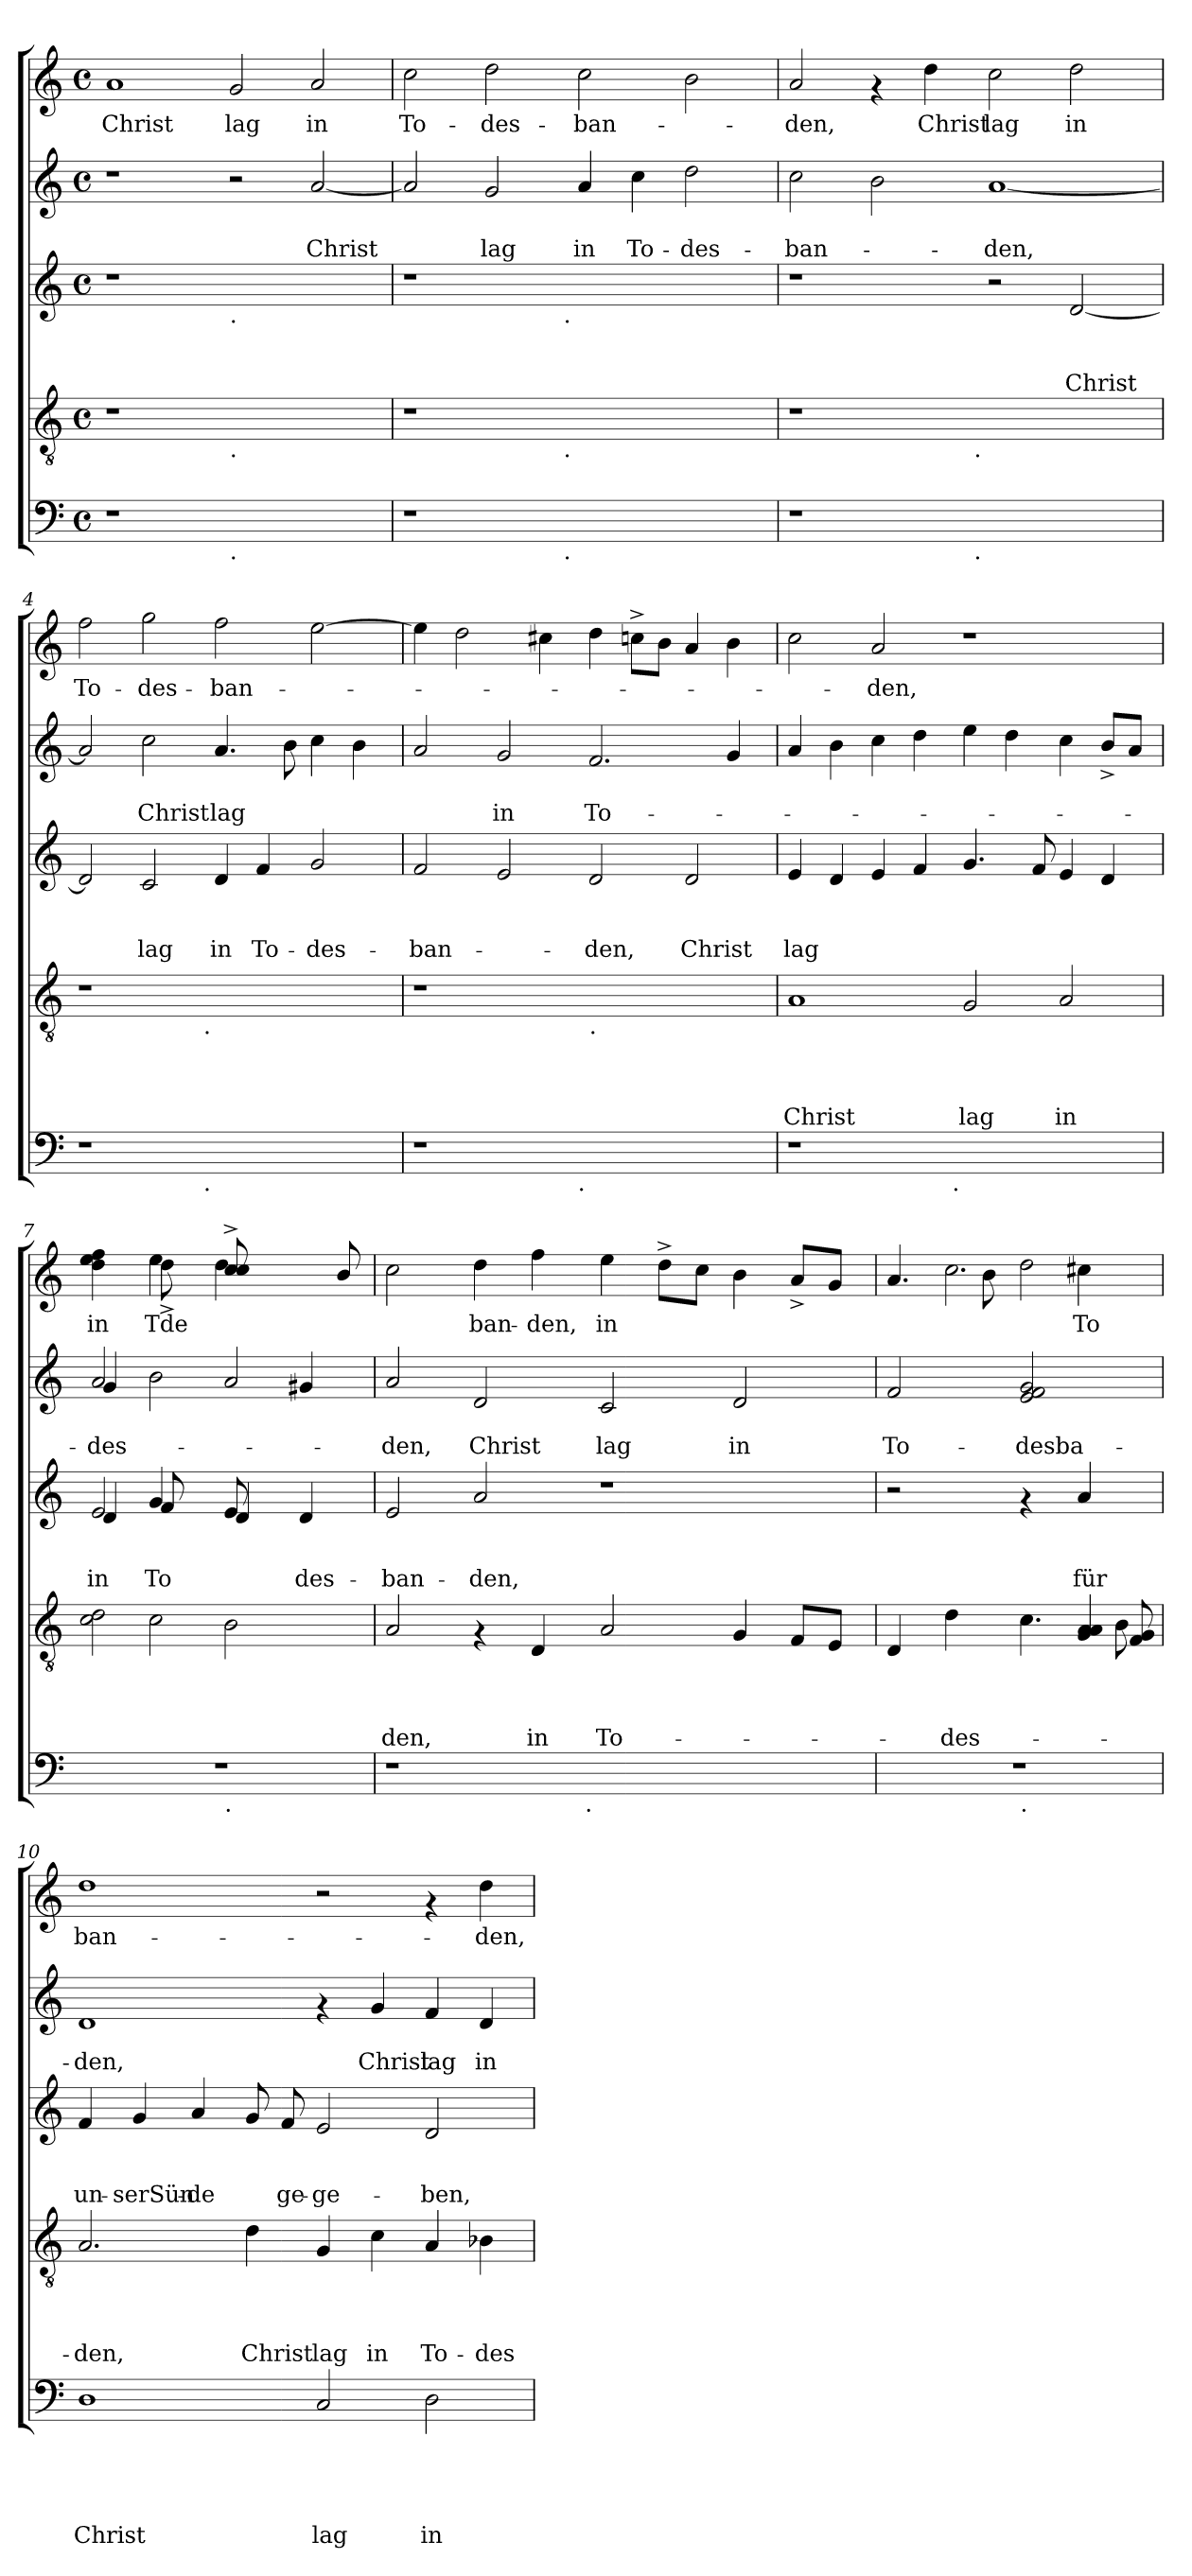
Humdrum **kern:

**kern	**text	**text	**text	**text	**text	**kern	**text	**text	**text	**text	**kern	**text	**text	**text	**kern	**text	**text	**kern	**text
*part5	*part5	*part5	*part5	*part5	*part5	*part4	*part4	*part4	*part4	*part4	*part3	*part3	*part3	*part3	*part2	*part2	*part2	*part1	*part1
*staff5	*staff5	*staff5	*staff5	*staff5	*staff5	*staff4	*staff4	*staff4	*staff4	*staff4	*staff3	*staff3	*staff3	*staff3	*staff2	*staff2	*staff2	*staff1	*staff1
*clefF4	*	*	*	*	*	*clefGv2	*	*	*	*	*clefG2	*	*	*	*clefG2	*	*	*clefG2	*
*k[]	*	*	*	*	*	*k[]	*	*	*	*	*k[]	*	*	*	*k[]	*	*	*k[]	*
*C:	*	*	*	*	*	*C:	*	*	*	*	*C:	*	*	*	*C:	*	*	*C:	*
*M4/4	*	*	*	*	*	*M4/4	*	*	*	*	*M4/4	*	*	*	*M4/4	*	*	*M4/4	*
*met(c)	*	*	*	*	*	*met(c)	*	*	*	*	*met(c)	*	*	*	*met(c)	*	*	*met(c)	*
=1	=1	=1	=1	=1	=1	=1	=1	=1	=1	=1	=1	=1	=1	=1	=1	=1	=1	=1	=1
!	!	!	!	!	!	!	!	!	!	!	!	!	!	!	!	!	!	!	!LO:LY:b
1r	.	.	.	.	.	1r	.	.	.	.	1r	.	.	.	1r	.	.	1a	Christ
!	!	!	!	!	!	!	!	!	!	!	!LO:TX:b:t=.	!	!	!	!	!	!	!	!
!	!	!	!	!	!	!LO:TX:b:t=.	!	!	!	!	!	!	!	!	!	!	!	!	!
!LO:TX:b:t=.	!	!	!	!	!	!	!	!	!	!	!	!	!	!	!	!	!	!	!
!	!	!	!	!	!	!	!	!	!	!	!	!	!	!	!	!	!	!	!LO:LY:b
1ryy	.	.	.	.	.	1ryy	.	.	.	.	1ryy	.	.	.	2r	.	.	2g/	lag
!	!	!	!	!	!	!	!	!	!	!	!	!	!	!	!	!	!LO:LY:b	!	!LO:LY:b
.	.	.	.	.	.	.	.	.	.	.	.	.	.	.	[<2a/	.	Christ	2a/	in
=2	=2	=2	=2	=2	=2	=2	=2	=2	=2	=2	=2	=2	=2	=2	=2	=2	=2	=2	=2
!	!	!	!	!	!	!	!	!	!	!	!	!	!	!	!	!	!	!	!LO:LY:b
*^	*	*	*	*	*	*^	*	*	*	*	*^	*	*	*	*	*	*	*	*
1r	2ryy	.	.	.	.	.	1r	2ryy	.	.	.	.	1r	2ryy	.	.	.	2a/]	.	.	2cc\	To-
!	!	!	!	!	!	!	!	!	!	!	!	!	!	!	!	!	!	!	!	!LO:LY:b	!	!LO:LY:b
.	4...ryy	.	.	.	.	.	.	4...ryy	.	.	.	.	.	4...ryy	.	.	.	2g/	.	lag	2dd\	-des-
!	!	!	!	!	!	!	!	!	!	!	!	!	!	!LO:TX:b:t=.	!	!	!	!	!	!	!	!
!	!	!	!	!	!	!	!	!LO:TX:b:t=.	!	!	!	!	!	!	!	!	!	!	!	!	!	!
!	!LO:TX:b:t=.	!	!	!	!	!	!	!	!	!	!	!	!	!	!	!	!	!	!	!	!	!
.	1ryy	.	.	.	.	.	.	1ryy	.	.	.	.	.	1ryy	.	.	.	.	.	.	.	.
!	!	!	!	!	!	!	!	!	!	!	!	!	!	!	!	!	!	!	!	!LO:LY:b	!	!LO:LY:b
1ryy	.	.	.	.	.	.	1ryy	.	.	.	.	.	1ryy	.	.	.	.	4a/	.	in	2cc\	-ban-
!	!	!	!	!	!	!	!	!	!	!	!	!	!	!	!	!	!	!	!	!LO:LY:b	!	!
.	.	.	.	.	.	.	.	.	.	.	.	.	.	.	.	.	.	4cc\	.	To-	.	.
!	!	!	!	!	!	!	!	!	!	!	!	!	!	!	!	!	!	!	!	!LO:LY:b	!	!
.	.	.	.	.	.	.	.	.	.	.	.	.	.	.	.	.	.	2dd\	.	-des-	2b\	.
.	32ryy	.	.	.	.	.	.	32ryy	.	.	.	.	.	32ryy	.	.	.	.	.	.	.	.
=3	=3	=3	=3	=3	=3	=3	=3	=3	=3	=3	=3	=3	=3	=3	=3	=3	=3	=3	=3	=3	=3	=3
!	!	!	!	!	!	!	!	!	!	!	!	!	!	!	!	!	!	!	!	!LO:LY:b	!	!LO:LY:b
*	*	*	*	*	*	*	*	*	*	*	*	*	*v	*v	*	*	*	*	*	*	*	*
1r	2ryy	.	.	.	.	.	1r	2ryy	.	.	.	.	1r	.	.	.	2cc\	.	-ban-	2a/	-den,
.	4...ryy	.	.	.	.	.	.	4...ryy	.	.	.	.	.	.	.	.	2b\	.	.	4rf	.
!	!	!	!	!	!	!	!	!	!	!	!	!	!	!	!	!	!	!	!	!	!LO:LY:b
.	.	.	.	.	.	.	.	.	.	.	.	.	.	.	.	.	.	.	.	4dd\	Christ
!	!	!	!	!	!	!	!	!LO:TX:b:t=.	!	!	!	!	!	!	!	!	!	!	!	!	!
!	!LO:TX:b:t=.	!	!	!	!	!	!	!	!	!	!	!	!	!	!	!	!	!	!	!	!
.	1ryy	.	.	.	.	.	.	1ryy	.	.	.	.	.	.	.	.	.	.	.	.	.
!	!	!	!	!	!	!	!	!	!	!	!	!	!	!	!	!	!	!	!LO:LY:b	!	!LO:LY:b
1ryy	.	.	.	.	.	.	1ryy	.	.	.	.	.	2r	.	.	.	[<1a	.	-den,	2cc\	lag
!	!	!	!	!	!	!	!	!	!	!	!	!	!	!	!	!LO:LY:b	!	!	!	!	!LO:LY:b
.	.	.	.	.	.	.	.	.	.	.	.	.	[<2d/	.	.	Christ	.	.	.	2dd\	in
.	32ryy	.	.	.	.	.	.	32ryy	.	.	.	.	.	.	.	.	.	.	.	.	.
=4	=4	=4	=4	=4	=4	=4	=4	=4	=4	=4	=4	=4	=4	=4	=4	=4	=4	=4	=4	=4	=4
!	!	!	!	!	!	!	!	!	!	!	!	!	!	!	!	!	!	!	!	!	!LO:LY:b
1r	2ryy	.	.	.	.	.	1r	2ryy	.	.	.	.	2d/]	.	.	.	2a/]	.	.	2ff\	To-
!	!	!	!	!	!	!	!	!	!	!	!	!	!	!	!	!LO:LY:b	!	!	!LO:LY:b	!	!LO:LY:b
.	4...ryy	.	.	.	.	.	.	4...ryy	.	.	.	.	2c/	.	.	lag	2cc\	.	Christ	2gg\	-des-
!	!	!	!	!	!	!	!	!LO:TX:b:t=.	!	!	!	!	!	!	!	!	!	!	!	!	!
!	!LO:TX:b:t=.	!	!	!	!	!	!	!	!	!	!	!	!	!	!	!	!	!	!	!	!
.	1ryy	.	.	.	.	.	.	1ryy	.	.	.	.	.	.	.	.	.	.	.	.	.
!	!	!	!	!	!	!	!	!	!	!	!	!	!	!	!	!LO:LY:b	!	!	!LO:LY:b	!	!LO:LY:b
1ryy	.	.	.	.	.	.	1ryy	.	.	.	.	.	4d/	.	.	in	4.a/	.	lag	2ff\	-ban-
!	!	!	!	!	!	!	!	!	!	!	!	!	!	!	!	!LO:LY:b	!	!	!	!	!
.	.	.	.	.	.	.	.	.	.	.	.	.	4f/	.	.	To-	.	.	.	.	.
.	.	.	.	.	.	.	.	.	.	.	.	.	.	.	.	.	8b\	.	.	.	.
!	!	!	!	!	!	!	!	!	!	!	!	!	!	!	!	!LO:LY:b	!	!	!	!	!
.	.	.	.	.	.	.	.	.	.	.	.	.	2g/	.	.	-des-	4cc\	.	.	[<2ee\	.
.	.	.	.	.	.	.	.	.	.	.	.	.	.	.	.	.	4b\	.	.	.	.
.	32ryy	.	.	.	.	.	.	32ryy	.	.	.	.	.	.	.	.	.	.	.	.	.
!!LO:PB:g=z
=5	=5	=5	=5	=5	=5	=5	=5	=5	=5	=5	=5	=5	=5	=5	=5	=5	=5	=5	=5	=5	=5
!	!	!	!	!	!	!	!	!	!	!	!	!	!	!	!	!LO:LY:b	!	!	!	!	!
*	*	*	*	*	*	*	*v	*v	*	*	*	*	*	*	*	*	*	*	*	*	*
1r	2ryy	.	.	.	.	.	1r	.	.	.	.	2f/	.	.	-ban-	2a/	.	.	4ee\]	.
.	.	.	.	.	.	.	.	.	.	.	.	.	.	.	.	.	.	.	2dd\	.
!	!	!	!	!	!	!	!	!	!	!	!	!	!	!	!	!	!	!LO:LY:b	!	!
.	4...ryy	.	.	.	.	.	.	.	.	.	.	2e/	.	.	.	2g/	.	in	.	.
.	.	.	.	.	.	.	.	.	.	.	.	.	.	.	.	.	.	.	4cc#X\	.
!	!LO:TX:b:t=.	!	!	!	!	!	!	!	!	!	!	!	!	!	!	!	!	!	!	!
.	1ryy	.	.	.	.	.	.	.	.	.	.	.	.	.	.	.	.	.	.	.
!	!	!	!	!	!	!	!LO:TX:b:t=.	!	!	!	!	!	!	!	!	!	!	!	!	!
!	!	!	!	!	!	!	!	!	!	!	!	!	!	!	!LO:LY:b	!	!	!LO:LY:b	!	!
1ryy	.	.	.	.	.	.	1ryy	.	.	.	.	2d/	.	.	-den,	2.f/	.	To-	4dd\	.
.	.	.	.	.	.	.	.	.	.	.	.	.	.	.	.	.	.	.	8ccni^>\L	.
.	.	.	.	.	.	.	.	.	.	.	.	.	.	.	.	.	.	.	8b\J	.
!	!	!	!	!	!	!	!	!	!	!	!	!	!	!	!LO:LY:b	!	!	!	!	!
.	.	.	.	.	.	.	.	.	.	.	.	2d/	.	.	Christ	.	.	.	4a/	.
.	.	.	.	.	.	.	.	.	.	.	.	.	.	.	.	4g/	.	.	4b\	.
.	32ryy	.	.	.	.	.	.	.	.	.	.	.	.	.	.	.	.	.	.	.
=6	=6	=6	=6	=6	=6	=6	=6	=6	=6	=6	=6	=6	=6	=6	=6	=6	=6	=6	=6	=6
!	!	!	!	!	!	!	!	!	!	!	!LO:LY:b	!	!	!	!LO:LY:b	!	!	!	!	!
1r	2ryy	.	.	.	.	.	1A	.	.	.	Christ	4e/	.	.	lag	4a/	.	.	2cc\	.
.	.	.	.	.	.	.	.	.	.	.	.	4d/	.	.	.	4b\	.	.	.	.
!	!	!	!	!	!	!	!	!	!	!	!	!	!	!	!	!	!	!	!	!LO:LY:b
.	4...ryy	.	.	.	.	.	.	.	.	.	.	4e/	.	.	.	4cc\	.	.	2a/	-den,
.	.	.	.	.	.	.	.	.	.	.	.	4f/	.	.	.	4dd\	.	.	.	.
!	!LO:TX:b:t=.	!	!	!	!	!	!	!	!	!	!	!	!	!	!	!	!	!	!	!
.	1ryy	.	.	.	.	.	.	.	.	.	.	.	.	.	.	.	.	.	.	.
!	!	!	!	!	!	!	!	!	!	!	!LO:LY:b	!	!	!	!	!	!	!	!	!
1ryy	.	.	.	.	.	.	2G/	.	.	.	lag	4.g/	.	.	.	4ee\	.	.	1r	.
.	.	.	.	.	.	.	.	.	.	.	.	.	.	.	.	4dd\	.	.	.	.
.	.	.	.	.	.	.	.	.	.	.	.	8f/	.	.	.	.	.	.	.	.
!	!	!	!	!	!	!	!	!	!	!	!LO:LY:b	!	!	!	!	!	!	!	!	!
.	.	.	.	.	.	.	2A/	.	.	.	in	4e/	.	.	.	4cc\	.	.	.	.
.	.	.	.	.	.	.	.	.	.	.	.	4d/	.	.	.	8b^</L	.	.	.	.
.	.	.	.	.	.	.	.	.	.	.	.	.	.	.	.	8a/J	.	.	.	.
.	32ryy	.	.	.	.	.	.	.	.	.	.	.	.	.	.	.	.	.	.	.
=7	=7	=7	=7	=7	=7	=7	=7	=7	=7	=7	=7	=7	=7	=7	=7	=7	=7	=7	=7	=7
*	*	*	*	*	*	*	*^	*	*	*	*	*^	*	*	*	*	*	*	*	*
!	!	!	!	!	!	!	!	!	!	!	!	!	!	!	!	!	!LO:LY:b	!	!	!LO:LY:b	!	!LO:LY:b
*	*	*	*	*	*	*	*	*	*	*	*	*	*	*^	*	*	*	*^	*	*	*^	*
1r	2ryy	.	.	.	.	.	2c\ 2d\	4ryy	.	.	.	.	2e/	4d/	4ryy	.	.	-in	2a/	4g/	.	-des-	4dd\ 4ee\ 4ff\	4ryy	in
!	!	!	!	!	!	!	!	!	!	!	!	!	!	!	!	!	!	!LO:LY:b	!	!	!	!	!	!	!LO:LY:b
.	.	.	.	.	.	.	.	2c\	.	.	.	.	.	4g/	8f/	.	.	To-	.	2b\	.	.	4ee\	8dd^<\	Tde
.	.	.	.	.	.	.	.	.	.	.	.	.	.	.	8ryy	.	.	.	.	.	.	.	.	8ryy	.
!	!LO:TX:b:t=.	!	!	!	!	!	!	!	!	!	!	!	!	!	!	!	!	!	!	!	!	!	!	!	!
.	2ryy	.	.	.	.	.	2B\	.	.	.	.	.	8e/	2ryy	4d/	.	.	.	2a/	.	.	.	8cc/^> 8cc/^>	4dd\	.
.	.	.	.	.	.	.	.	.	.	.	.	.	8ryy	.	.	.	.	.	.	.	.	.	4ryy	.	.
!	!	!	!	!	!	!	!	!	!	!	!	!	!	!	!	!	!	!LO:LY:b	!	!	!	!	!	!	!
.	.	.	.	.	.	.	.	4ryy	.	.	.	.	4d/	.	4ryy	.	.	des-	.	4g#X/	.	.	.	4ryy	.
.	.	.	.	.	.	.	.	.	.	.	.	.	.	.	.	.	.	.	.	.	.	.	8b/	.	.
*	*	*	*	*	*	*	*v	*v	*	*	*	*	*	*	*	*	*	*	*v	*v	*	*	*v	*v	*
*	*	*	*	*	*	*	*	*	*	*	*	*v	*v	*v	*	*	*	*	*	*	*	*
=8	=8	=8	=8	=8	=8	=8	=8	=8	=8	=8	=8	=8	=8	=8	=8	=8	=8	=8	=8	=8
!	!	!	!	!	!	!	!	!	!	!	!LO:LY:b	!	!	!	!LO:LY:b	!	!	!LO:LY:b	!	!
1r	2ryy	.	.	.	.	.	2A/	.	.	.	den,	2e/	.	.	-ban-	2a/	.	-den,	2cc\	.
!	!	!	!	!	!	!	!	!	!	!	!	!	!	!	!LO:LY:b	!	!	!LO:LY:b	!	!LO:LY:b
.	4...ryy	.	.	.	.	.	4rF	.	.	.	.	2a/	.	.	-den,	2d/	.	Christ	4dd\	ban-
!	!	!	!	!	!	!	!	!	!	!	!LO:LY:b	!	!	!	!	!	!	!	!	!LO:LY:b
.	.	.	.	.	.	.	4D/	.	.	.	in	.	.	.	.	.	.	.	4ff\	-den,
!	!LO:TX:b:t=.	!	!	!	!	!	!	!	!	!	!	!	!	!	!	!	!	!	!	!
.	1ryy	.	.	.	.	.	.	.	.	.	.	.	.	.	.	.	.	.	.	.
!	!	!	!	!	!	!	!	!	!	!	!LO:LY:b	!	!	!	!	!	!	!LO:LY:b	!	!LO:LY:b
1ryy	.	.	.	.	.	.	2A/	.	.	.	To-	1r	.	.	.	2c/	.	lag	4ee\	in
.	.	.	.	.	.	.	.	.	.	.	.	.	.	.	.	.	.	.	8dd^>\L	.
.	.	.	.	.	.	.	.	.	.	.	.	.	.	.	.	.	.	.	8cc\J	.
!	!	!	!	!	!	!	!	!	!	!	!	!	!	!	!	!	!	!LO:LY:b	!	!
.	.	.	.	.	.	.	4G/	.	.	.	.	.	.	.	.	2d/	.	in	4b\	.
.	.	.	.	.	.	.	8F/L	.	.	.	.	.	.	.	.	.	.	.	8a^</L	.
.	.	.	.	.	.	.	8E/J	.	.	.	.	.	.	.	.	.	.	.	8g/J	.
.	32ryy	.	.	.	.	.	.	.	.	.	.	.	.	.	.	.	.	.	.	.
!!LO:PB:g=z
=9	=9	=9	=9	=9	=9	=9	=9	=9	=9	=9	=9	=9	=9	=9	=9	=9	=9	=9	=9	=9
*	*	*	*	*	*	*	*^	*	*	*	*	*	*	*	*	*	*	*	*	*
*	*	*	*	*	*	*	*	*^	*	*	*	*	*	*	*	*	*	*	*	*	*
!	!	!	!	!	!	!	!	!	!	!	!	!	!	!	!	!	!	!	!	!LO:LY:b	!	!
*	*	*	*	*	*	*	*	*	*	*	*	*	*	*	*	*	*	*	*	*	*^	*
*	*	*	*	*	*	*	*	*	*	*	*	*	*	*	*	*	*	*	*	*	*	*^	*
1r	2ryy	.	.	.	.	.	4D/	2.ryy	2..ryy	.	.	.	.	2r	.	.	.	2f/	.	To-	4.a/	4ryy	2.ryy	.
!	!	!	!	!	!	!	!	!	!	!	!	!	!LO:LY:b	!	!	!	!	!	!	!	!	!	!	!
.	.	.	.	.	.	.	4d\	.	.	.	.	.	-des-	.	.	.	.	.	.	.	.	2.cc\	.	.
.	.	.	.	.	.	.	.	.	.	.	.	.	.	.	.	.	.	.	.	.	8b\	.	.	.
!	!LO:TX:b:t=.	!	!	!	!	!	!	!	!	!	!	!	!	!	!	!	!	!	!	!	!	!	!	!
!	!	!	!	!	!	!	!	!	!	!	!	!	!	!	!	!	!	!	!	!LO:LY:b	!	!	!	!
.	2ryy	.	.	.	.	.	4.c\	.	.	.	.	.	.	4rf	.	.	.	2e/ 2f/ 2g/	.	-desba-	2dd\	.	.	.
!	!	!	!	!	!	!	!	!	!	!	!	!	!	!	!	!	!LO:LY:b	!	!	!	!	!	!	!LO:LY:b
.	.	.	.	.	.	.	.	4G/ 4A/ 4A/	.	.	.	.	.	4a/	.	.	für	.	.	.	.	.	4cc#X\	To-
.	.	.	.	.	.	.	8B\	.	8F/ 8G/	.	.	.	.	.	.	.	.	.	.	.	.	.	.	.
*	*	*	*	*	*	*	*	*	*	*	*	*	*	*	*	*	*	*	*	*	*v	*v	*v	*
=10	=10	=10	=10	=10	=10	=10	=10	=10	=10	=10	=10	=10	=10	=10	=10	=10	=10	=10	=10	=10	=10	=10
!	!	!	!	!	!	!LO:LY:b	!	!	!	!	!	!	!LO:LY:b	!	!	!	!LO:LY:b	!	!	!LO:LY:b	!	!LO:LY:b
*v	*v	*	*	*	*	*	*	*	*	*	*	*	*	*	*	*	*	*	*	*	*	*
*	*	*	*	*	*	*v	*v	*v	*	*	*	*	*	*	*	*	*	*	*	*	*
1D	.	.	.	.	Christ	2.A/	.	.	.	-den,	4f/	.	.	un-	1d	.	-den,	1dd	-ban-
!	!	!	!	!	!	!	!	!	!	!	!	!	!	!LO:LY:b	!	!	!	!	!
.	.	.	.	.	.	.	.	.	.	.	4g/	.	.	-serSün-	.	.	.	.	.
!	!	!	!	!	!	!	!	!	!	!	!	!	!	!LO:LY:b	!	!	!	!	!
.	.	.	.	.	.	.	.	.	.	.	4a/	.	.	-de	.	.	.	.	.
!	!	!	!	!	!	!	!	!	!	!LO:LY:b	!	!	!	!	!	!	!	!	!
.	.	.	.	.	.	4d\	.	.	.	Christ	8g/	.	.	.	.	.	.	.	.
!	!	!	!	!	!	!	!	!	!	!	!	!	!	!LO:LY:b	!	!	!	!	!
.	.	.	.	.	.	.	.	.	.	.	8f/	.	.	ge-	.	.	.	.	.
!	!	!	!	!	!LO:LY:b	!	!	!	!	!LO:LY:b	!	!	!	!LO:LY:b	!	!	!	!	!
2C/	.	.	.	.	lag	4G/	.	.	.	lag	2e/	.	.	-ge-	4rf	.	.	2r	.
!	!	!	!	!	!	!	!	!	!	!LO:LY:b	!	!	!	!	!	!	!LO:LY:b	!	!
.	.	.	.	.	.	4c\	.	.	.	in	.	.	.	.	4g/	.	Christ	.	.
!	!	!	!	!	!LO:LY:b	!	!	!	!	!LO:LY:b	!	!	!	!LO:LY:b	!	!	!LO:LY:b	!	!
2D\	.	.	.	.	in	4A/	.	.	.	To-	2d/	.	.	-ben,	4f/	.	lag	4rf	.
!	!	!	!	!	!	!	!	!	!	!LO:LY:b	!	!	!	!	!	!	!LO:LY:b	!	!LO:LY:b
.	.	.	.	.	.	4B-X\	.	.	.	-des-	.	.	.	.	4d/	.	in	4dd\	-den,
=	=	=	=	=	=	=	=	=	=	=	=	=	=	=	=	=	=	=	=
*-	*-	*-	*-	*-	*-	*-	*-	*-	*-	*-	*-	*-	*-	*-	*-	*-	*-	*-	*-
